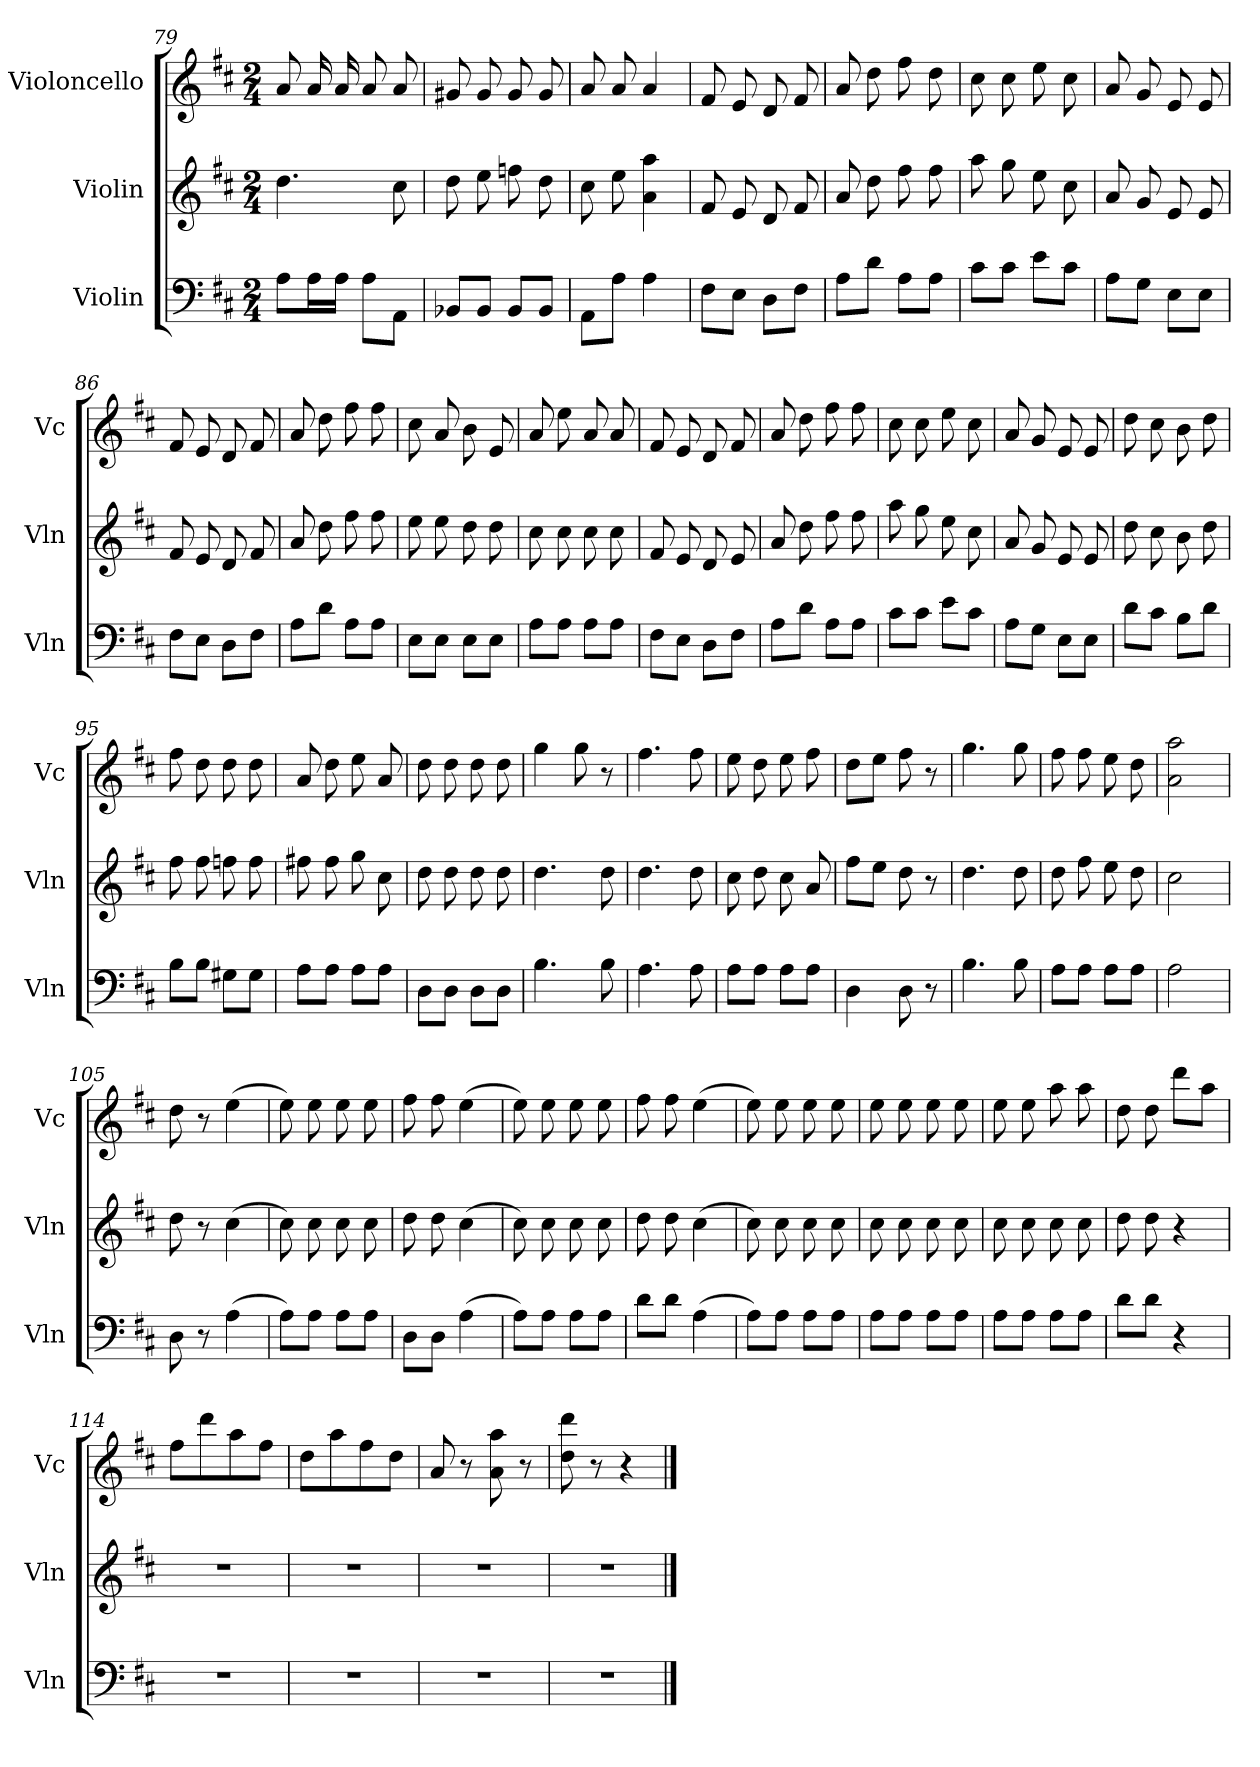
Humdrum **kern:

**kern	**kern	**kern
*part3	*part2	*part1
*staff3	*staff2	*staff1
*I"Violin	*I"Violin	*I"Violoncello
*I'Vln	*I'Vln	*I'Vc
!!LO:PB:g=z
*clefF4	*clefG2	*clefG2
*k[f#c#]	*k[f#c#]	*k[f#c#]
*M2/4	*M2/4	*M2/4
=79	=79	=79
8A\L	4.dd\	8a/
16A\L	.	16a/
16A\JJ	.	16a/
8A\L	.	8a/
8AA\J	8cc#\	8a/
=80	=80	=80
8BB-X/L	8dd\	8g#X/
8BB-/J	8ee\	8g#/
8BB-/L	8ffn\	8g#/
8BB-/J	8dd\	8g#/
=81	=81	=81
8AA\L	8cc#\	8a/
8A\J	8ee\	8a/
4A\	4a\ 4aa\	4a/
=82	=82	=82
8F#\L	8f#/	8f#/
8E\J	8e/	8e/
8D\L	8d/	8d/
8F#\J	8f#/	8f#/
=83	=83	=83
8A\L	8a/	8a/
8d\J	8dd\	8dd\
8A\L	8ff#\	8ff#\
8A\J	8ff#\	8dd\
=84	=84	=84
8c#\L	8aa\	8cc#\
8c#\J	8gg\	8cc#\
8e\L	8ee\	8ee\
8c#\J	8cc#\	8cc#\
!!LO:LB:g=z
=85	=85	=85
8A\L	8a/	8a/
8G\J	8g/	8g/
8E\L	8e/	8e/
8E\J	8e/	8e/
!!LO:PB:g=z
=86	=86	=86
8F#\L	8f#/	8f#/
8E\J	8e/	8e/
8D\L	8d/	8d/
8F#\J	8f#/	8f#/
=87	=87	=87
8A\L	8a/	8a/
8d\J	8dd\	8dd\
8A\L	8ff#\	8ff#\
8A\J	8ff#\	8ff#\
=88	=88	=88
8E\L	8ee\	8cc#\
8E\J	8ee\	8a/
8E\L	8dd\	8b\
8E\J	8dd\	8e/
=89	=89	=89
8A\L	8cc#\	8a/
8A\J	8cc#\	8ee\
8A\L	8cc#\	8a/
8A\J	8cc#\	8a/
=90	=90	=90
8F#\L	8f#/	8f#/
8E\J	8e/	8e/
8D\L	8d/	8d/
8F#\J	8e/	8f#/
=91	=91	=91
8A\L	8a/	8a/
8d\J	8dd\	8dd\
8A\L	8ff#\	8ff#\
8A\J	8ff#\	8ff#\
=92	=92	=92
8c#\L	8aa\	8cc#\
8c#\J	8gg\	8cc#\
8e\L	8ee\	8ee\
8c#\J	8cc#\	8cc#\
!!LO:LB:g=z
=93	=93	=93
8A\L	8a/	8a/
8G\J	8g/	8g/
8E\L	8e/	8e/
8E\J	8e/	8e/
!!LO:LB:g=z
=94	=94	=94
8d\L	8dd\	8dd\
8c#\J	8cc#\	8cc#\
8B\L	8b\	8b\
8d\J	8dd\	8dd\
=95	=95	=95
8B\L	8ff#\	8ff#\
8B\J	8ff#\	8dd\
8G#X\L	8ffn\	8dd\
8G#\J	8ff\	8dd\
=96	=96	=96
8A\L	8ff#X\	8a/
8A\J	8ff#\	8dd\
8A\L	8gg\	8ee\
8A\J	8cc#\	8a/
=97	=97	=97
8D\L	8dd\	8dd\
8D\J	8dd\	8dd\
8D\L	8dd\	8dd\
8D\J	8dd\	8dd\
=98	=98	=98
4.B\	4.dd\	4gg\
.	.	8gg\
8B\	8dd\	8r
=99	=99	=99
4.A\	4.dd\	4.ff#\
8A\	8dd\	8ff#\
=100	=100	=100
8A\L	8cc#\	8ee\
8A\J	8dd\	8dd\
8A\L	8cc#\	8ee\
8A\J	8a/	8ff#\
=101	=101	=101
4D\	8ff#\L	8dd\L
.	8ee\J	8ee\J
8D\	8dd\	8ff#\
8r	8r	8r
=102	=102	=102
4.B\	4.dd\	4.gg\
8B\	8dd\	8gg\
!!LO:LB:g=z
=103	=103	=103
8A\L	8dd\	8ff#\
8A\J	8ff#\	8ff#\
8A\L	8ee\	8ee\
8A\J	8dd\	8dd\
=104	=104	=104
2A\	2cc#\	2a\ 2aa\
=105	=105	=105
8D\	8dd\	8dd\
8r	8r	8r
(>4A\	(>4cc#\	(>4ee\
=106	=106	=106
8A\L)	8cc#\)	8ee\)
8A\J	8cc#\	8ee\
8A\L	8cc#\	8ee\
8A\J	8cc#\	8ee\
=107	=107	=107
8D\L	8dd\	8ff#\
8D\J	8dd\	8ff#\
(>4A\	(>4cc#\	(>4ee\
=108	=108	=108
8A\L)	8cc#\)	8ee\)
8A\J	8cc#\	8ee\
8A\L	8cc#\	8ee\
8A\J	8cc#\	8ee\
=109	=109	=109
8d\L	8dd\	8ff#\
8d\J	8dd\	8ff#\
(>4A\	(>4cc#\	(>4ee\
=110	=110	=110
8A\L)	8cc#\)	8ee\)
8A\J	8cc#\	8ee\
8A\L	8cc#\	8ee\
8A\J	8cc#\	8ee\
=111	=111	=111
8A\L	8cc#\	8ee\
8A\J	8cc#\	8ee\
8A\L	8cc#\	8ee\
8A\J	8cc#\	8ee\
!!LO:PB:g=z
=112	=112	=112
8A\L	8cc#\	8ee\
8A\J	8cc#\	8ee\
8A\L	8cc#\	8aa\
8A\J	8cc#\	8aa\
=113	=113	=113
8d\L	8dd\	8dd\
8d\J	8dd\	8dd\
4r	4r	8ddd\L
.	.	8aa\J
=114	=114	=114
2r	2r	8ff#\L
.	.	8ddd\
.	.	8aa\
.	.	8ff#\J
=115	=115	=115
2r	2r	8dd\L
.	.	8aa\
.	.	8ff#\
.	.	8dd\J
=116	=116	=116
2r	2r	8a/
.	.	8r
.	.	8a\ 8aa\
.	.	8r
=117	=117	=117
2r	2r	8dd\ 8ddd\
.	.	8r
.	.	4r
==	==	==
*-	*-	*-
